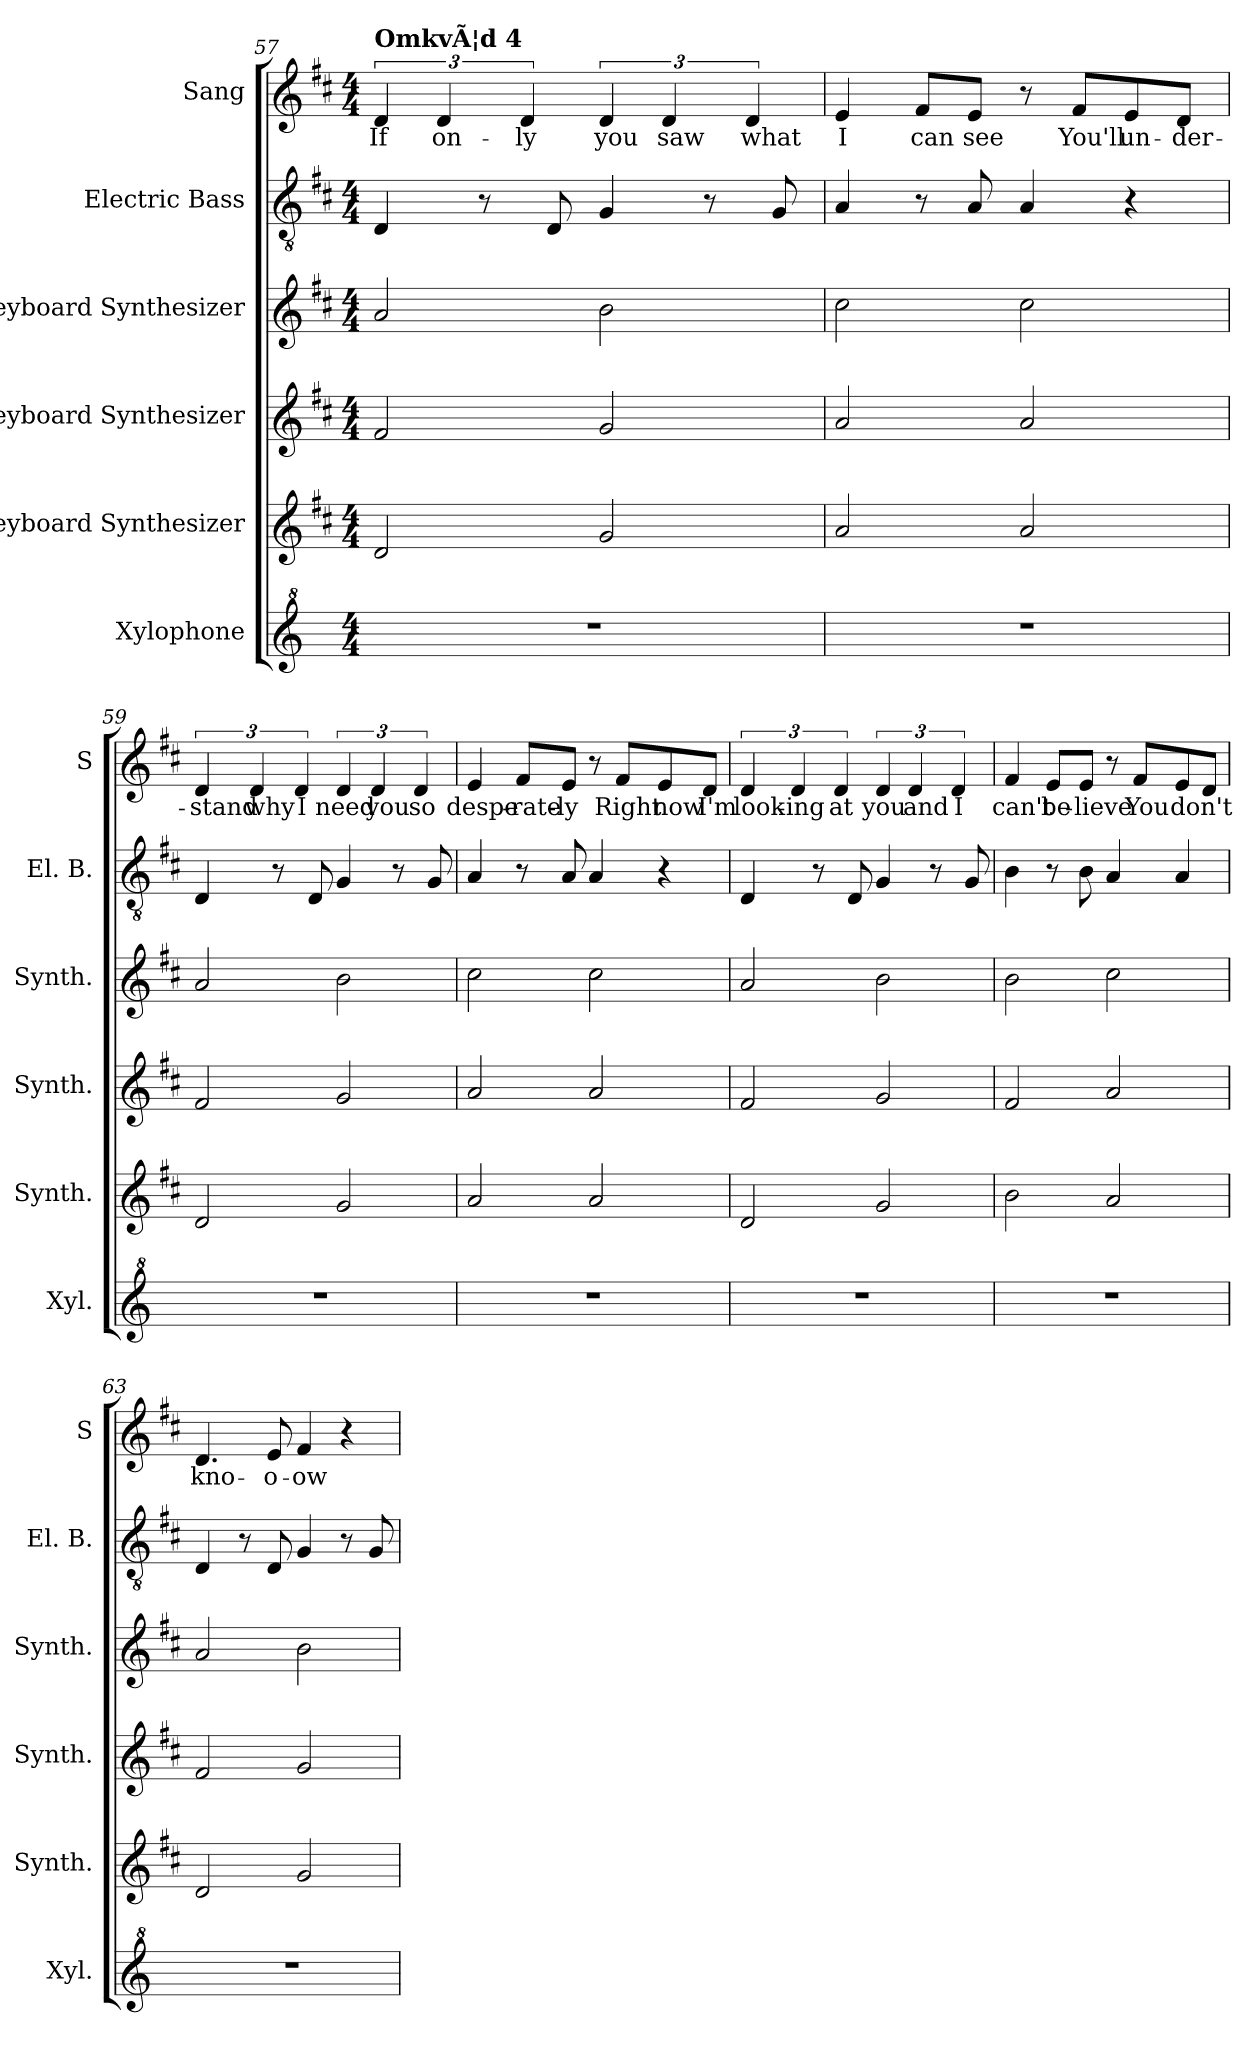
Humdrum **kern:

**kern	**kern	**kern	**kern	**kern	**kern	**text
*part6	*part5	*part4	*part3	*part2	*part1	*part1
*staff6	*staff5	*staff4	*staff3	*staff2	*staff1	*staff1
*I"Xylophone	*I"Keyboard Synthesizer	*I"Keyboard Synthesizer	*I"Keyboard Synthesizer	*I"Electric Bass	*I"Sang	*
*I'Xyl.	*I'Synth.	*I'Synth.	*I'Synth.	*I'El. B.	*I'S	*
*clefG^2	*clefG2	*clefG2	*clefG2	*clefGv2	*clefG2	*
*k[]	*k[f#c#]	*k[f#c#]	*k[f#c#]	*k[f#c#]	*k[f#c#]	*
*M4/4	*M4/4	*M4/4	*M4/4	*M4/4	*M4/4	*
=57	=57	=57	=57	=57	=57	=57
!	!	!	!	!	!LO:TX:a:B:t=OmkvÃ¦d 4	!
!	!	!	!	!	!	!LO:LY:b
1r	2d/	2f#/	2a/	4D/	6d/	If
!	!	!	!	!	!	!LO:LY:b
.	.	.	.	.	6d/	on-
.	.	.	.	8r	.	.
!	!	!	!	!	!	!LO:LY:b
.	.	.	.	.	6d/	-ly
.	.	.	.	8D/	.	.
!	!	!	!	!	!	!LO:LY:b
.	2g/	2g/	2b\	4G/	6d/	you
!	!	!	!	!	!	!LO:LY:b
.	.	.	.	.	6d/	saw
.	.	.	.	8r	.	.
!	!	!	!	!	!	!LO:LY:b
.	.	.	.	.	6d/	what
.	.	.	.	8G/	.	.
!!LO:PB:g=z
=58	=58	=58	=58	=58	=58	=58
!	!	!	!	!	!	!LO:LY:b
1r	2a/	2a/	2cc#\	4A/	4e/	I
!	!	!	!	!	!	!LO:LY:b
.	.	.	.	8r	8f#/L	can
!	!	!	!	!	!	!LO:LY:b
.	.	.	.	8A/	8e/J	see
.	2a/	2a/	2cc#\	4A/	8r	.
!	!	!	!	!	!	!LO:LY:b
.	.	.	.	.	8f#/L	You'll
!	!	!	!	!	!	!LO:LY:b
.	.	.	.	4r	8e/	un-
!	!	!	!	!	!	!LO:LY:b
.	.	.	.	.	8d/J	-der-
=59	=59	=59	=59	=59	=59	=59
!	!	!	!	!	!	!LO:LY:b
1r	2d/	2f#/	2a/	4D/	6d/	-stand
!	!	!	!	!	!	!LO:LY:b
.	.	.	.	.	6d/	why
.	.	.	.	8r	.	.
!	!	!	!	!	!	!LO:LY:b
.	.	.	.	.	6d/	I
.	.	.	.	8D/	.	.
!	!	!	!	!	!	!LO:LY:b
.	2g/	2g/	2b\	4G/	6d/	need
!	!	!	!	!	!	!LO:LY:b
.	.	.	.	.	6d/	you
.	.	.	.	8r	.	.
!	!	!	!	!	!	!LO:LY:b
.	.	.	.	.	6d/	so
.	.	.	.	8G/	.	.
=60	=60	=60	=60	=60	=60	=60
!	!	!	!	!	!	!LO:LY:b
1r	2a/	2a/	2cc#\	4A/	4e/	despe-
!	!	!	!	!	!	!LO:LY:b
.	.	.	.	8r	8f#/L	-rate-
!	!	!	!	!	!	!LO:LY:b
.	.	.	.	8A/	8e/J	-ly
.	2a/	2a/	2cc#\	4A/	8r	.
!	!	!	!	!	!	!LO:LY:b
.	.	.	.	.	8f#/L	Right
!	!	!	!	!	!	!LO:LY:b
.	.	.	.	4r	8e/	now
!	!	!	!	!	!	!LO:LY:b
.	.	.	.	.	8d/J	I'm
!!LO:LB:g=z
=61	=61	=61	=61	=61	=61	=61
!	!	!	!	!	!	!LO:LY:b
1r	2d/	2f#/	2a/	4D/	6d/	look-
!	!	!	!	!	!	!LO:LY:b
.	.	.	.	.	6d/	-ing
.	.	.	.	8r	.	.
!	!	!	!	!	!	!LO:LY:b
.	.	.	.	.	6d/	at
.	.	.	.	8D/	.	.
!	!	!	!	!	!	!LO:LY:b
.	2g/	2g/	2b\	4G/	6d/	you
!	!	!	!	!	!	!LO:LY:b
.	.	.	.	.	6d/	and
.	.	.	.	8r	.	.
!	!	!	!	!	!	!LO:LY:b
.	.	.	.	.	6d/	I
.	.	.	.	8G/	.	.
=62	=62	=62	=62	=62	=62	=62
!	!	!	!	!	!	!LO:LY:b
1r	2b\	2f#/	2b\	4B\	4f#/	can't
!	!	!	!	!	!	!LO:LY:b
.	.	.	.	8r	8e/L	be-
!	!	!	!	!	!	!LO:LY:b
.	.	.	.	8B\	8e/J	-lieve
.	2a/	2a/	2cc#\	4A/	8r	.
!	!	!	!	!	!	!LO:LY:b
.	.	.	.	.	8f#/L	You
!	!	!	!	!	!	!LO:LY:b
.	.	.	.	4A/	8e/	don't
.	.	.	.	.	8d/J	.
=63	=63	=63	=63	=63	=63	=63
!	!	!	!	!	!	!LO:LY:b
1r	2d/	2f#/	2a/	4D/	4.d/	kno-
.	.	.	.	8r	.	.
!	!	!	!	!	!	!LO:LY:b
.	.	.	.	8D/	8e/	o-
!	!	!	!	!	!	!LO:LY:b
.	2g/	2g/	2b\	4G/	4f#/	-ow
.	.	.	.	8r	4r	.
.	.	.	.	8G/	.	.
=	=	=	=	=	=	=
*-	*-	*-	*-	*-	*-	*-
